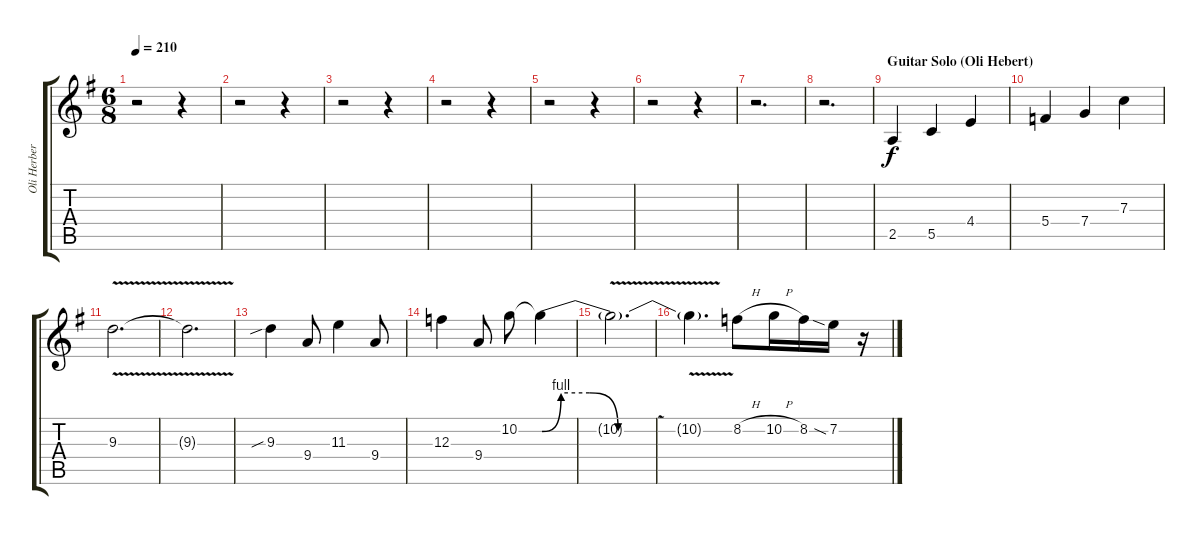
\track ("Oli Herbert Solo Guitar" "Oli Herber") {instrument distortionguitar}
\staff {score tabs}
\tuning (D4 A3 F3 C3 G2 D2) {hide}
\ts (6 8)
\tempo 210
\clef g2
\ks g
r.2{dy f} r.4 |
r.2 r.4 |
r.2 r.4 |
r.2 r.4 |
r.2 r.4 |
r.2 r.4 |
r.2{d} |
r.2{d} |
\section ("" "Guitar Solo (Oli Hebert)")
2.5.4 5.5.4 4.4.4 |
5.4.4 7.4.4 7.3.4 |
9.3{v}.2{d} |
9.3{v t}.2{d} |
9.3{sib}.4 9.4.8 11.3.4 9.4.8 |
12.3.4 9.4.8 10.2.8 10.2{be (custom 0 0 10 4 25 4 40 0 60 0) t}.4 |
10.2{v t}.2{d} |
10.2{v t}.4{d} 8.2{h}.8 10.2{h}.16 8.2.16 7.2{sia}.16 r.16
